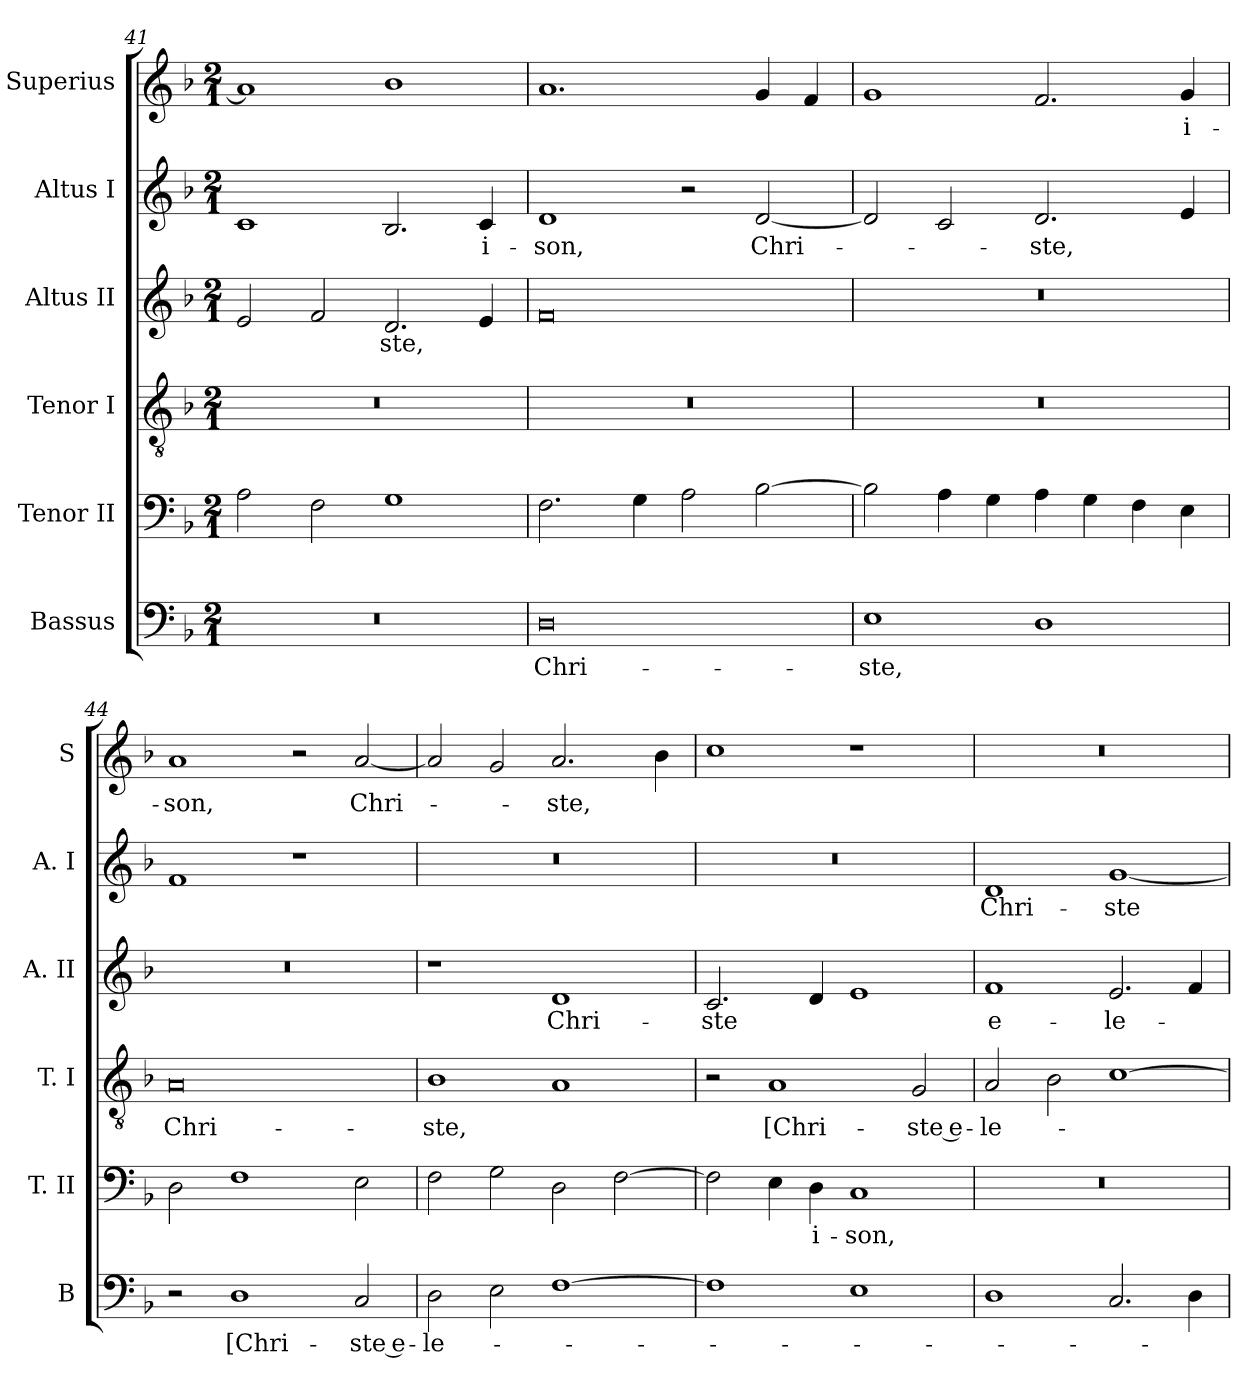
**kern	**text	**kern	**text	**kern	**text	**kern	**text	**kern	**text	**kern	**text
*part6	*part6	*part5	*part5	*part4	*part4	*part3	*part3	*part2	*part2	*part1	*part1
*staff6	*staff6	*staff5	*staff5	*staff4	*staff4	*staff3	*staff3	*staff2	*staff2	*staff1	*staff1
*I"Bassus	*	*I"Tenor II	*	*I"Tenor I	*	*I"Altus II	*	*I"Altus I	*	*I"Superius	*
*I'B	*	*I'T. II	*	*I'T. I	*	*I'A. II	*	*I'A. I	*	*I'S	*
*clefF4	*	*clefF4	*	*clefGv2	*	*clefG2	*	*clefG2	*	*clefG2	*
*k[b-]	*	*k[b-]	*	*k[b-]	*	*k[b-]	*	*k[b-]	*	*k[b-]	*
*F:	*	*F:	*	*F:	*	*F:	*	*F:	*	*F:	*
*M2/1	*	*M2/1	*	*M2/1	*	*M2/1	*	*M2/1	*	*M2/1	*
=41	=41	=41	=41	=41	=41	=41	=41	=41	=41	=41	=41
0r	.	2A	.	0r	.	2e	.	1c	.	1a]	.
.	.	2F	.	.	.	2f	.	.	.	.	.
.	.	1G	.	.	.	2.d	-ste,	2.B-	.	1b-	.
.	.	.	.	.	.	4e	.	4c	-i-	.	.
=42	=42	=42	=42	=42	=42	=42	=42	=42	=42	=42	=42
0D	Chri-	2.F	.	0r	.	0f	.	1d	-son,	1.a	.
.	.	4G	.	.	.	.	.	.	.	.	.
.	.	2A	.	.	.	.	.	2r	.	.	.
.	.	[2B-	.	.	.	.	.	[2d	Chri-	4g	.
.	.	.	.	.	.	.	.	.	.	4f	.
=43	=43	=43	=43	=43	=43	=43	=43	=43	=43	=43	=43
1E	-ste,	2B-]	.	0r	.	0r	.	2d]	.	1g	.
.	.	4A	.	.	.	.	.	2c	.	.	.
.	.	4G	.	.	.	.	.	.	.	.	.
1D	.	4A	.	.	.	.	.	2.d	-ste,	2.f	.
.	.	4G	.	.	.	.	.	.	.	.	.
.	.	4F	.	.	.	.	.	.	.	.	.
.	.	4E	.	.	.	.	.	4e	.	4g	-i-
=44	=44	=44	=44	=44	=44	=44	=44	=44	=44	=44	=44
2r	.	2D	.	0A	Chri-	0r	.	1f	.	1a	-son,
1D	[Chri-	1F	.	.	.	.	.	.	.	.	.
.	.	.	.	.	.	.	.	1r	.	2r	.
2C	-ste e-	2E	.	.	.	.	.	.	.	[2a	Chri-
=45	=45	=45	=45	=45	=45	=45	=45	=45	=45	=45	=45
2D	-le-	2F	.	1B-	-ste,	1r	.	0r	.	2a]	.
2E	.	2G	.	.	.	.	.	.	.	2g	.
[1F	.	2D	.	1A	.	1d	Chri-	.	.	2.a	-ste,
.	.	[2F	.	.	.	.	.	.	.	.	.
.	.	.	.	.	.	.	.	.	.	4b-	.
=46	=46	=46	=46	=46	=46	=46	=46	=46	=46	=46	=46
1F]	.	2F]	.	2r	.	2.c	-ste	0r	.	1cc	.
.	.	4E	.	1A	[Chri-	.	.	.	.	.	.
.	.	4D	-i-	.	.	4d	.	.	.	.	.
1E	.	1C	-son,	.	.	1e	.	.	.	1r	.
.	.	.	.	2G	-ste e-	.	.	.	.	.	.
=47	=47	=47	=47	=47	=47	=47	=47	=47	=47	=47	=47
1D	.	0r	.	2A	-le-	1f	e-	1d	Chri-	0r	.
.	.	.	.	2B-	.	.	.	.	.	.	.
2.C	.	.	.	[1c	.	2.e	-le-	[1g	-ste	.	.
4D	.	.	.	.	.	4f	.	.	.	.	.
=	=	=	=	=	=	=	=	=	=	=	=
*-	*-	*-	*-	*-	*-	*-	*-	*-	*-	*-	*-
